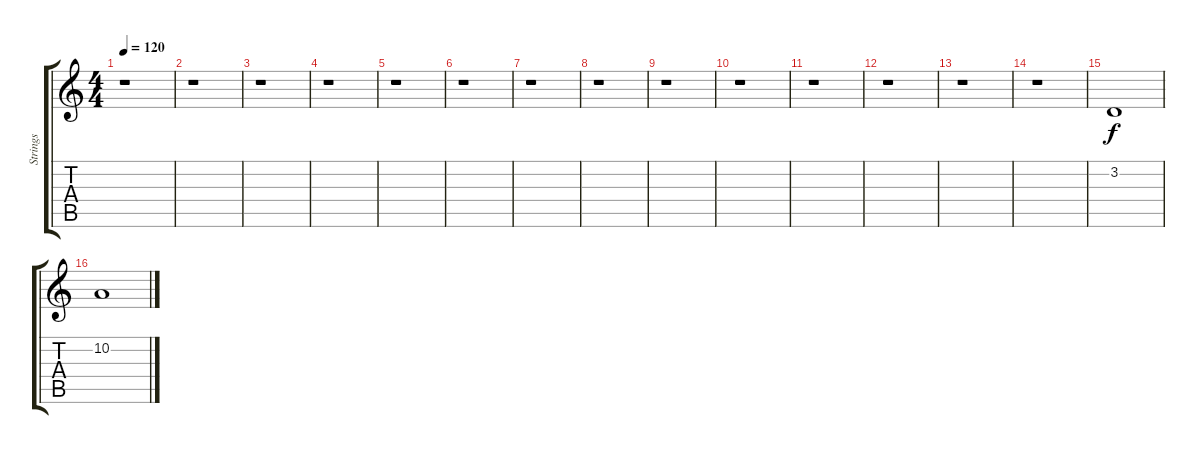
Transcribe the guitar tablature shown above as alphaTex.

\track ("Strings" "Strings") {instrument stringensemble1}
\staff {score tabs}
\tuning (E4 B3 G3 D3 A2 E2) {hide}
\ts (4 4)
\tempo 120
\clef g2
\ks c
r.1{dy f} |
r.1 |
r.1 |
r.1 |
r.1 |
r.1 |
r.1 |
r.1 |
r.1 |
r.1 |
r.1 |
r.1 |
r.1 |
r.1 |
3.2.1 |
10.2.1
